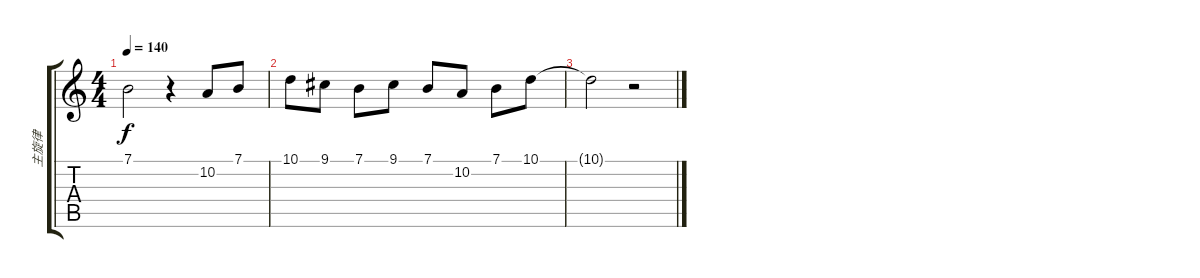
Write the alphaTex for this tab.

\track ("主旋律" "主旋律") {instrument violin}
\staff {score tabs}
\tuning (E4 B3 G3 D3 A2 E2) {hide}
\ts (4 4)
\tempo 140
\clef g2
\ks c
7.1{t}.2{dy f} r.4 10.2.8 7.1.8 |
10.1.8 9.1.8 7.1.8 9.1.8 7.1.8 10.2.8 7.1.8 10.1.8 |
10.1{t}.2 r.2
